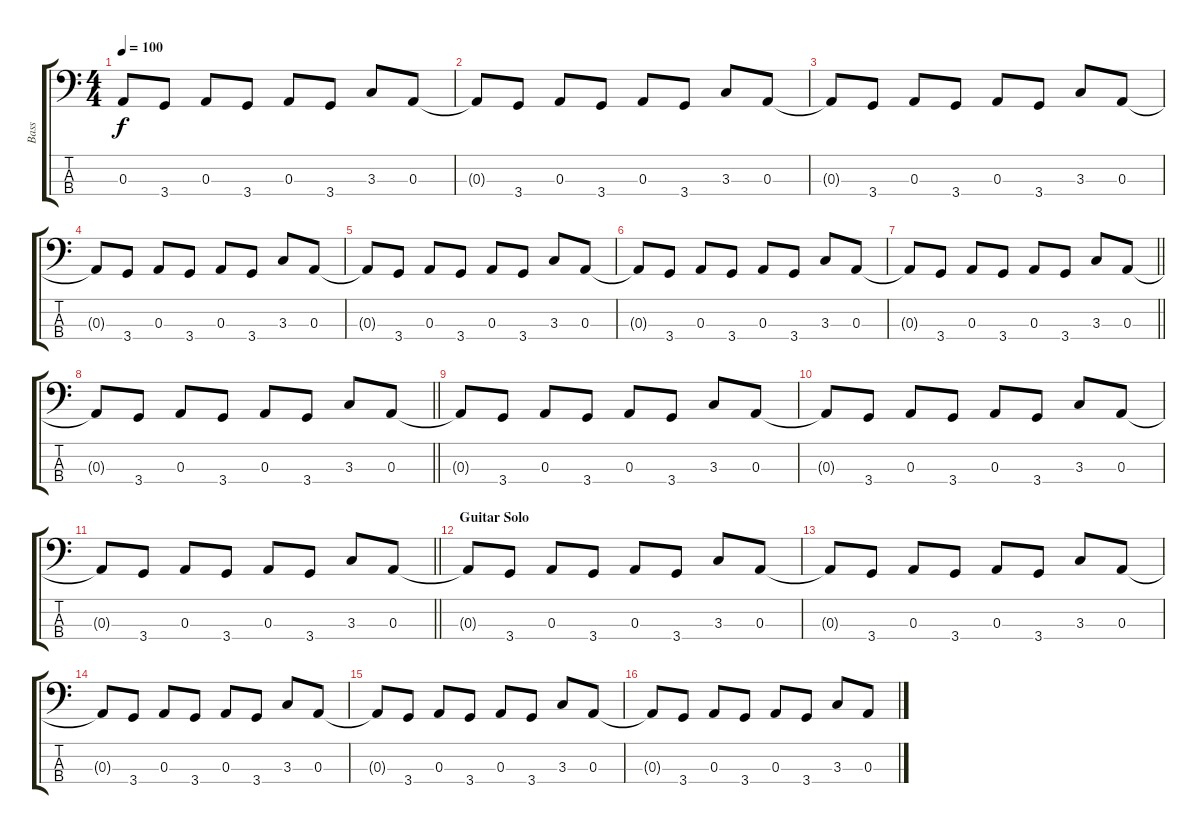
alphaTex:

\track ("Bass" "Bass") {instrument electricbasspick}
\staff {score tabs}
\tuning (G2 D2 A1 E1) {hide}
\ts (4 4)
\tempo 100
\clef f4
\ks c
0.3{t}.8{dy f} 3.4.8 0.3.8 3.4.8 0.3.8 3.4.8 3.3.8 0.3.8 |
0.3{t}.8 3.4.8 0.3.8 3.4.8 0.3.8 3.4.8 3.3.8 0.3.8 |
0.3{t}.8 3.4.8 0.3.8 3.4.8 0.3.8 3.4.8 3.3.8 0.3.8 |
0.3{t}.8 3.4.8 0.3.8 3.4.8 0.3.8 3.4.8 3.3.8 0.3.8 |
0.3{t}.8 3.4.8 0.3.8 3.4.8 0.3.8 3.4.8 3.3.8 0.3.8 |
0.3{t}.8 3.4.8 0.3.8 3.4.8 0.3.8 3.4.8 3.3.8 0.3.8 |
\barLineRight lightlight
0.3{t}.8 3.4.8 0.3.8 3.4.8 0.3.8 3.4.8 3.3.8 0.3.8 |
\barLineRight lightlight
0.3{t}.8 3.4.8 0.3.8 3.4.8 0.3.8 3.4.8 3.3.8 0.3.8 |
0.3{t}.8 3.4.8 0.3.8 3.4.8 0.3.8 3.4.8 3.3.8 0.3.8 |
0.3{t}.8 3.4.8 0.3.8 3.4.8 0.3.8 3.4.8 3.3.8 0.3.8 |
\barLineRight lightlight
0.3{t}.8 3.4.8 0.3.8 3.4.8 0.3.8 3.4.8 3.3.8 0.3.8 |
\section ("" "Guitar Solo")
0.3{t}.8 3.4.8 0.3.8 3.4.8 0.3.8 3.4.8 3.3.8 0.3.8 |
0.3{t}.8 3.4.8 0.3.8 3.4.8 0.3.8 3.4.8 3.3.8 0.3.8 |
0.3{t}.8 3.4.8 0.3.8 3.4.8 0.3.8 3.4.8 3.3.8 0.3.8 |
0.3{t}.8 3.4.8 0.3.8 3.4.8 0.3.8 3.4.8 3.3.8 0.3.8 |
0.3{t}.8 3.4.8 0.3.8 3.4.8 0.3.8 3.4.8 3.3.8 0.3.8
